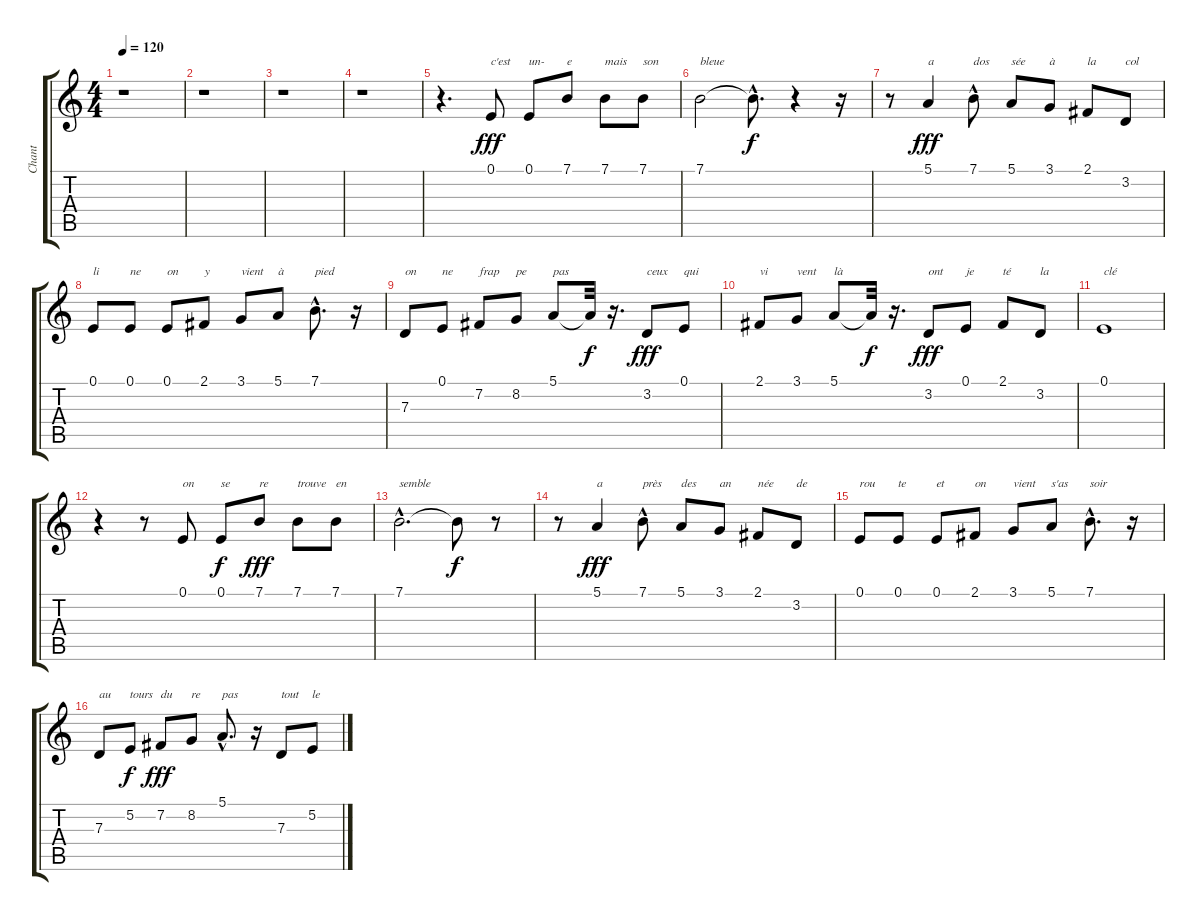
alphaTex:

\track ("Chant" "Chant") {instrument harmonica}
\staff {score tabs}
\tuning (E4 B3 G3 D3 A2 E2) {hide}
\ts (4 4)
\tempo 120
\clef g2
\ks c
r.1{dy fff instrument harmonica} |
r.1 |
r.1 |
r.1 |
r.4{d} 0.1.8{txt "c'est"} 0.1.8{txt "un-"} 7.1.8{txt "e"} 7.1.8{txt "mais"} 7.1.8{txt "son"} |
7.1.2{txt "bleue"} 7.1{hac t}.8{d dy f} r.4 r.16 |
r.8 5.1.4{txt "a" dy fff} 7.1{hac}.8{txt "dos"} 5.1.8{txt "sée"} 3.1.8{txt "à"} 2.1.8{txt "la"} 3.2.8{txt "col"} |
0.1.8{txt "li"} 0.1.8{txt "ne"} 0.1.8{txt "on"} 2.1.8{txt "y"} 3.1.8{txt "vient"} 5.1.8{txt "à"} 7.1{hac}.8{d txt "pied"} r.16 |
7.3.8{txt "on"} 0.1.8{txt "ne"} 7.2.8{txt "frap"} 8.2.8{txt "pe"} 5.1.8{txt "pas"} 5.1{t}.32{dy f} r.16{d} 3.2.8{txt "ceux" dy fff} 0.1.8{txt "qui"} |
2.1.8{txt "vi"} 3.1.8{txt "vent"} 5.1.8{txt "là"} 5.1{t}.32{dy f} r.16{d} 3.2.8{txt "ont" dy fff} 0.1.8{txt "je"} 2.1.8{txt "té"} 3.2.8{txt "la"} |
0.1.1{txt "clé"} |
r.4 r.8 0.1.8{txt "on"} 0.1.8{txt "se" dy f} 7.1.8{txt "re" dy fff} 7.1.8{txt "trouve"} 7.1.8{txt "en"} |
7.1{hac}.2{d txt "semble"} 7.1{t}.8{dy f} r.8 |
r.8 5.1.4{txt "a" dy fff} 7.1{hac}.8{txt "près"} 5.1.8{txt "des"} 3.1.8{txt "an"} 2.1.8{txt "née"} 3.2.8{txt "de"} |
0.1.8{txt "rou"} 0.1.8{txt "te"} 0.1.8{txt "et"} 2.1.8{txt "on"} 3.1.8{txt "vient"} 5.1.8{txt "s'as"} 7.1{hac}.8{d txt "soir"} r.16 |
7.3.8{txt "au"} 5.2.8{txt "tours" dy f} 7.2.8{txt "du" dy fff} 8.2.8{txt "re"} 5.1{hac}.8{d txt "pas"} r.16 7.3.8{txt "tout"} 5.2.8{txt "le"}
